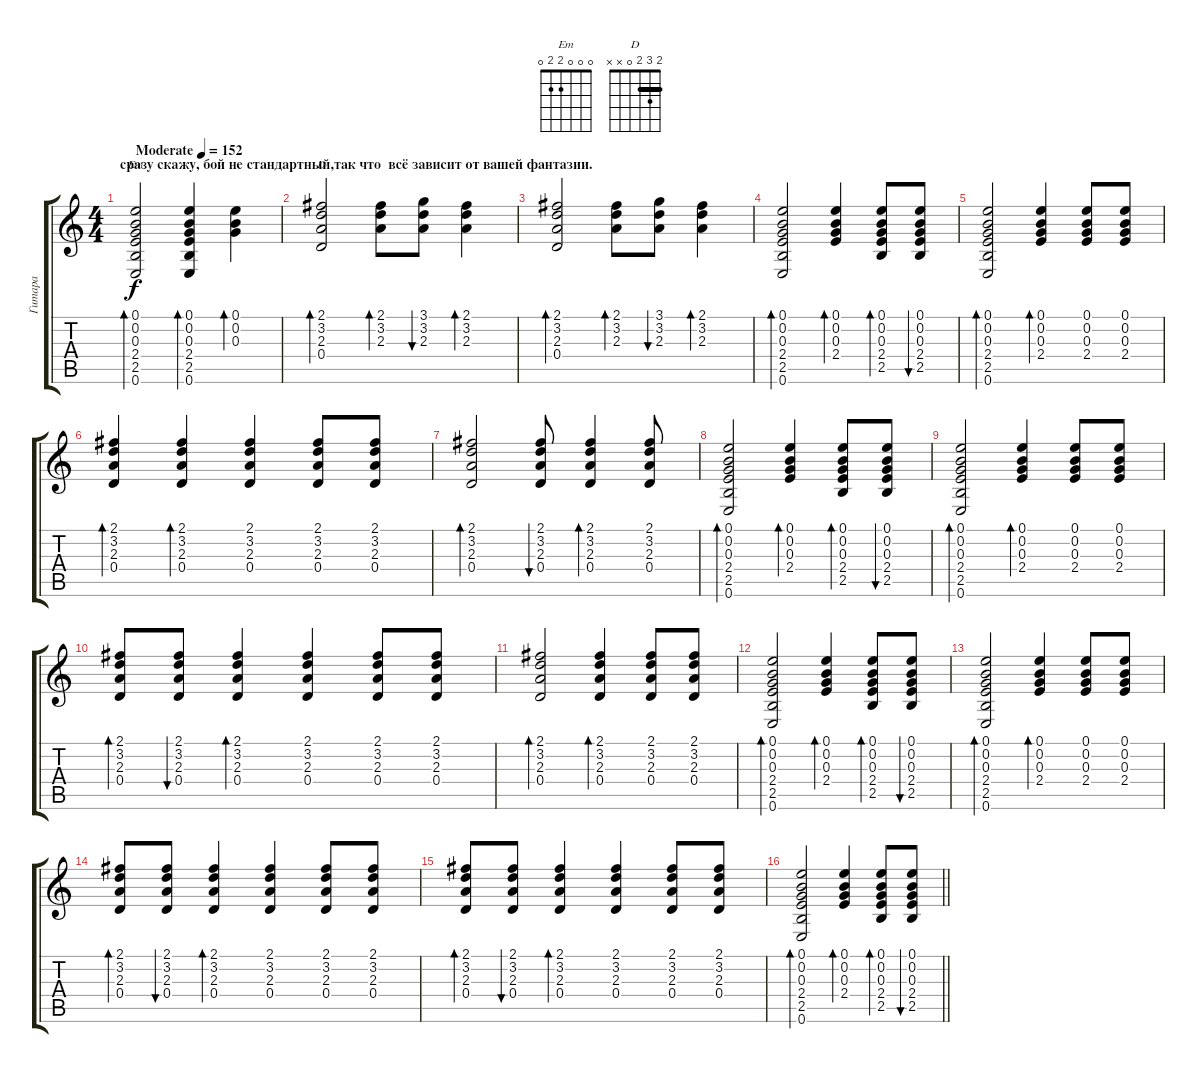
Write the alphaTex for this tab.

\track ("Гитара" "Гитара") {instrument acousticguitarsteel}
\staff {score tabs}
\tuning (E4 B3 G3 D3 A2 E2) {hide}
\chord ("Em" 0 0 0 2 2 0)
\chord ("D" 2 3 2 0 x x) {barre 2}
\ts (4 4)
\section ("" "сразу скажу, бой не стандартный,так что  всё зависит от вашей фантазии.")
\tempo (152 "Moderate")
\clef g2
\ks c
(0.1 0.2 0.3 2.4 2.5 0.6).2{bd 30 ch "Em" dy f instrument acousticguitarsteel} (0.1 0.2 0.3 2.4 2.5 0.6).4{bd 30} (0.1 0.2 0.3).4{bd 30} |
(2.1 3.2 2.3 0.4).2{bd 30 ch "D"} (2.1 3.2 2.3).8{bd 30} (3.1 3.2 2.3).8{bu 30} (2.1 3.2 2.3).4{bd 30} |
(2.1 3.2 2.3 0.4).2{bd 30} (2.1 3.2 2.3).8{bd 30} (3.1 3.2 2.3).8{bu 30} (2.1 3.2 2.3).4{bd 30} |
(0.1 0.2 0.3 2.4 2.5 0.6).2{bd 30} (0.1 0.2 0.3 2.4).4{bd 30} (0.1 0.2 0.3 2.4 2.5).8{bd 60} (0.1 0.2 0.3 2.4 2.5).8{bu 60} |
(0.1 0.2 0.3 2.4 2.5 0.6).2{bd 30} (0.1 0.2 0.3 2.4).4{bd 30} (0.1 0.2 0.3 2.4).8 (0.1 0.2 0.3 2.4).8 |
(2.1 3.2 2.3 0.4).4{bd 30} (2.1 3.2 2.3 0.4).4{bd 30} (2.1 3.2 2.3 0.4).4 (2.1 3.2 2.3 0.4).8 (2.1 3.2 2.3 0.4).8 |
(2.1 3.2 2.3 0.4).2{bd 30} (2.1 3.2 2.3 0.4).8{bu 30} (2.1 3.2 2.3 0.4).4{bd 30} (2.1 3.2 2.3 0.4).8 |
(0.1 0.2 0.3 2.4 2.5 0.6).2{bd 30} (0.1 0.2 0.3 2.4).4{bd 30} (0.1 0.2 0.3 2.4 2.5).8{bd 60} (0.1 0.2 0.3 2.4 2.5).8{bu 60} |
(0.1 0.2 0.3 2.4 2.5 0.6).2{bd 30} (0.1 0.2 0.3 2.4).4{bd 30} (0.1 0.2 0.3 2.4).8 (0.1 0.2 0.3 2.4).8 |
(2.1 3.2 2.3 0.4).8{bd 30} (2.1 3.2 2.3 0.4).8{bu 30} (2.1 3.2 2.3 0.4).4{bd 30} (2.1 3.2 2.3 0.4).4 (2.1 3.2 2.3 0.4).8 (2.1 3.2 2.3 0.4).8 |
(2.1 3.2 2.3 0.4).2{bd 30} (2.1 3.2 2.3 0.4).4{bd 30} (2.1 3.2 2.3 0.4).8 (2.1 3.2 2.3 0.4).8 |
(0.1 0.2 0.3 2.4 2.5 0.6).2{bd 30} (0.1 0.2 0.3 2.4).4{bd 30} (0.1 0.2 0.3 2.4 2.5).8{bd 60} (0.1 0.2 0.3 2.4 2.5).8{bu 60} |
(0.1 0.2 0.3 2.4 2.5 0.6).2{bd 30} (0.1 0.2 0.3 2.4).4{bd 30} (0.1 0.2 0.3 2.4).8 (0.1 0.2 0.3 2.4).8 |
(2.1 3.2 2.3 0.4).8{bd 30} (2.1 3.2 2.3 0.4).8{bu 30} (2.1 3.2 2.3 0.4).4{bd 30} (2.1 3.2 2.3 0.4).4 (2.1 3.2 2.3 0.4).8 (2.1 3.2 2.3 0.4).8 |
(2.1 3.2 2.3 0.4).8{bd 30} (2.1 3.2 2.3 0.4).8{bu 30} (2.1 3.2 2.3 0.4).4{bd 30} (2.1 3.2 2.3 0.4).4 (2.1 3.2 2.3 0.4).8 (2.1 3.2 2.3 0.4).8 |
\barLineRight lightlight
(0.1 0.2 0.3 2.4 2.5 0.6).2{bd 30} (0.1 0.2 0.3 2.4).4{bd 30} (0.1 0.2 0.3 2.4 2.5).8{bd 60} (0.1 0.2 0.3 2.4 2.5).8{bu 60}
